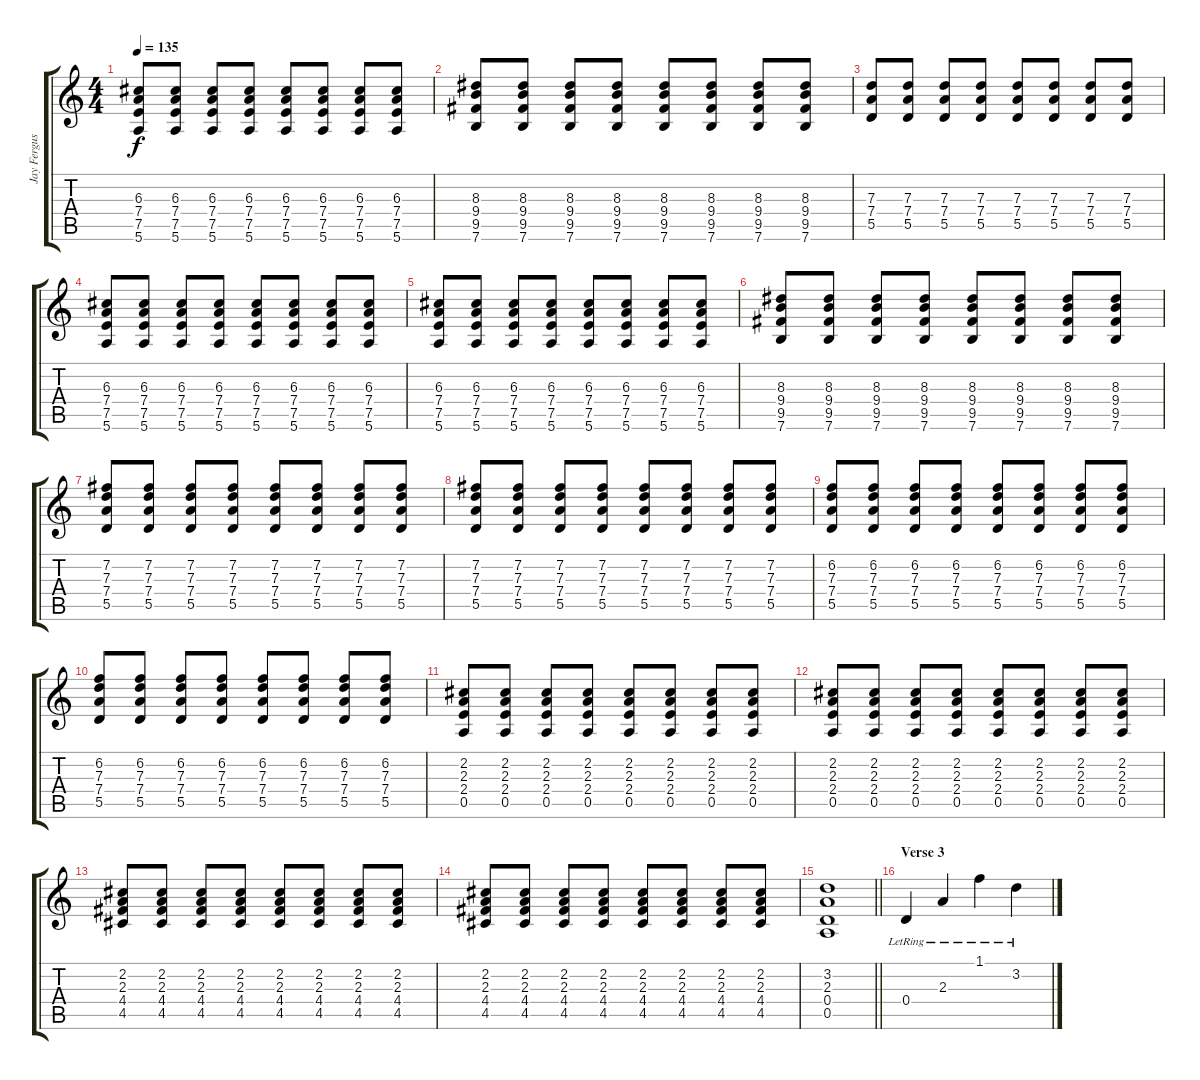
\track ("Jay Ferguson" "Jay Fergus") {instrument electricguitarclean}
\staff {score tabs}
\tuning (E4 B3 G3 D3 A2 E2) {hide}
\ts (4 4)
\tempo 135
\clef g2
\ks c
(6.3 7.4 7.5 5.6).8{dy f} (6.3 7.4 7.5 5.6).8 (6.3 7.4 7.5 5.6).8 (6.3 7.4 7.5 5.6).8 (6.3 7.4 7.5 5.6).8 (6.3 7.4 7.5 5.6).8 (6.3 7.4 7.5 5.6).8 (6.3 7.4 7.5 5.6).8 |
(8.3 9.4 9.5 7.6).8 (8.3 9.4 9.5 7.6).8 (8.3 9.4 9.5 7.6).8 (8.3 9.4 9.5 7.6).8 (8.3 9.4 9.5 7.6).8 (8.3 9.4 9.5 7.6).8 (8.3 9.4 9.5 7.6).8 (8.3 9.4 9.5 7.6).8 |
(7.3 7.4 5.5).8 (7.3 7.4 5.5).8 (7.3 7.4 5.5).8 (7.3 7.4 5.5).8 (7.3 7.4 5.5).8 (7.3 7.4 5.5).8 (7.3 7.4 5.5).8 (7.3 7.4 5.5).8 |
(6.3 7.4 7.5 5.6).8 (6.3 7.4 7.5 5.6).8 (6.3 7.4 7.5 5.6).8 (6.3 7.4 7.5 5.6).8 (6.3 7.4 7.5 5.6).8 (6.3 7.4 7.5 5.6).8 (6.3 7.4 7.5 5.6).8 (6.3 7.4 7.5 5.6).8 |
(6.3 7.4 7.5 5.6).8 (6.3 7.4 7.5 5.6).8 (6.3 7.4 7.5 5.6).8 (6.3 7.4 7.5 5.6).8 (6.3 7.4 7.5 5.6).8 (6.3 7.4 7.5 5.6).8 (6.3 7.4 7.5 5.6).8 (6.3 7.4 7.5 5.6).8 |
(8.3 9.4 9.5 7.6).8 (8.3 9.4 9.5 7.6).8 (8.3 9.4 9.5 7.6).8 (8.3 9.4 9.5 7.6).8 (8.3 9.4 9.5 7.6).8 (8.3 9.4 9.5 7.6).8 (8.3 9.4 9.5 7.6).8 (8.3 9.4 9.5 7.6).8 |
(7.2 7.3 7.4 5.5).8 (7.2 7.3 7.4 5.5).8 (7.2 7.3 7.4 5.5).8 (7.2 7.3 7.4 5.5).8 (7.2 7.3 7.4 5.5).8 (7.2 7.3 7.4 5.5).8 (7.2 7.3 7.4 5.5).8 (7.2 7.3 7.4 5.5).8 |
(7.2 7.3 7.4 5.5).8 (7.2 7.3 7.4 5.5).8 (7.2 7.3 7.4 5.5).8 (7.2 7.3 7.4 5.5).8 (7.2 7.3 7.4 5.5).8 (7.2 7.3 7.4 5.5).8 (7.2 7.3 7.4 5.5).8 (7.2 7.3 7.4 5.5).8 |
(6.2 7.3 7.4 5.5).8 (6.2 7.3 7.4 5.5).8 (6.2 7.3 7.4 5.5).8 (6.2 7.3 7.4 5.5).8 (6.2 7.3 7.4 5.5).8 (6.2 7.3 7.4 5.5).8 (6.2 7.3 7.4 5.5).8 (6.2 7.3 7.4 5.5).8 |
(6.2 7.3 7.4 5.5).8 (6.2 7.3 7.4 5.5).8 (6.2 7.3 7.4 5.5).8 (6.2 7.3 7.4 5.5).8 (6.2 7.3 7.4 5.5).8 (6.2 7.3 7.4 5.5).8 (6.2 7.3 7.4 5.5).8 (6.2 7.3 7.4 5.5).8 |
(2.2 2.3 2.4 0.5).8 (2.2 2.3 2.4 0.5).8 (2.2 2.3 2.4 0.5).8 (2.2 2.3 2.4 0.5).8 (2.2 2.3 2.4 0.5).8 (2.2 2.3 2.4 0.5).8 (2.2 2.3 2.4 0.5).8 (2.2 2.3 2.4 0.5).8 |
(2.2 2.3 2.4 0.5).8 (2.2 2.3 2.4 0.5).8 (2.2 2.3 2.4 0.5).8 (2.2 2.3 2.4 0.5).8 (2.2 2.3 2.4 0.5).8 (2.2 2.3 2.4 0.5).8 (2.2 2.3 2.4 0.5).8 (2.2 2.3 2.4 0.5).8 |
(2.2 2.3 4.4 4.5).8 (2.2 2.3 4.4 4.5).8 (2.2 2.3 4.4 4.5).8 (2.2 2.3 4.4 4.5).8 (2.2 2.3 4.4 4.5).8 (2.2 2.3 4.4 4.5).8 (2.2 2.3 4.4 4.5).8 (2.2 2.3 4.4 4.5).8 |
(2.2 2.3 4.4 4.5).8 (2.2 2.3 4.4 4.5).8 (2.2 2.3 4.4 4.5).8 (2.2 2.3 4.4 4.5).8 (2.2 2.3 4.4 4.5).8 (2.2 2.3 4.4 4.5).8 (2.2 2.3 4.4 4.5).8 (2.2 2.3 4.4 4.5).8 |
\barLineRight lightlight
(3.2 2.3 0.4 0.5).1 |
\section ("" "Verse 3")
0.4{lr}.4 2.3{lr}.4 1.1{lr}.4 3.2{lr}.4
